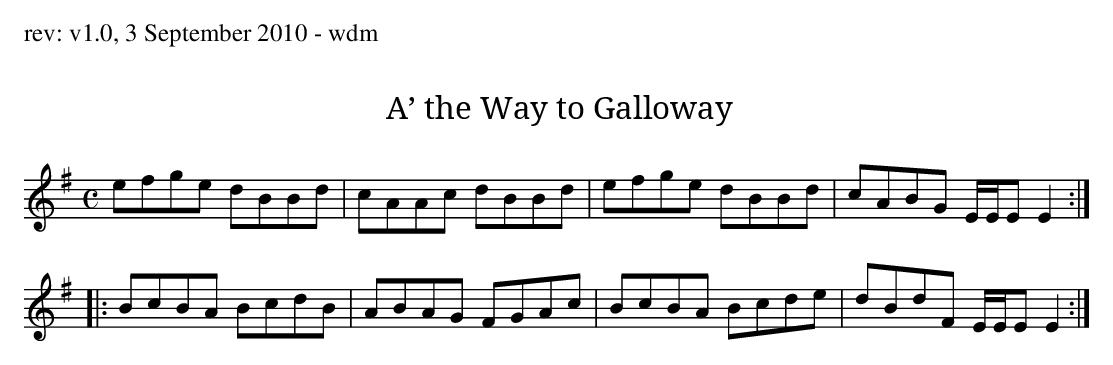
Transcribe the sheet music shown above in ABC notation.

X:1
T:A’ the Way to Galloway
M:C
L:1/8
K:E Minor
efge dBBd|cAAc dBBd|efge dBBd|cABG E/E/E E2:|
|:BcBA BcdB|ABAG FGAc|BcBA Bcde|dBdF E/E/E E2:|
